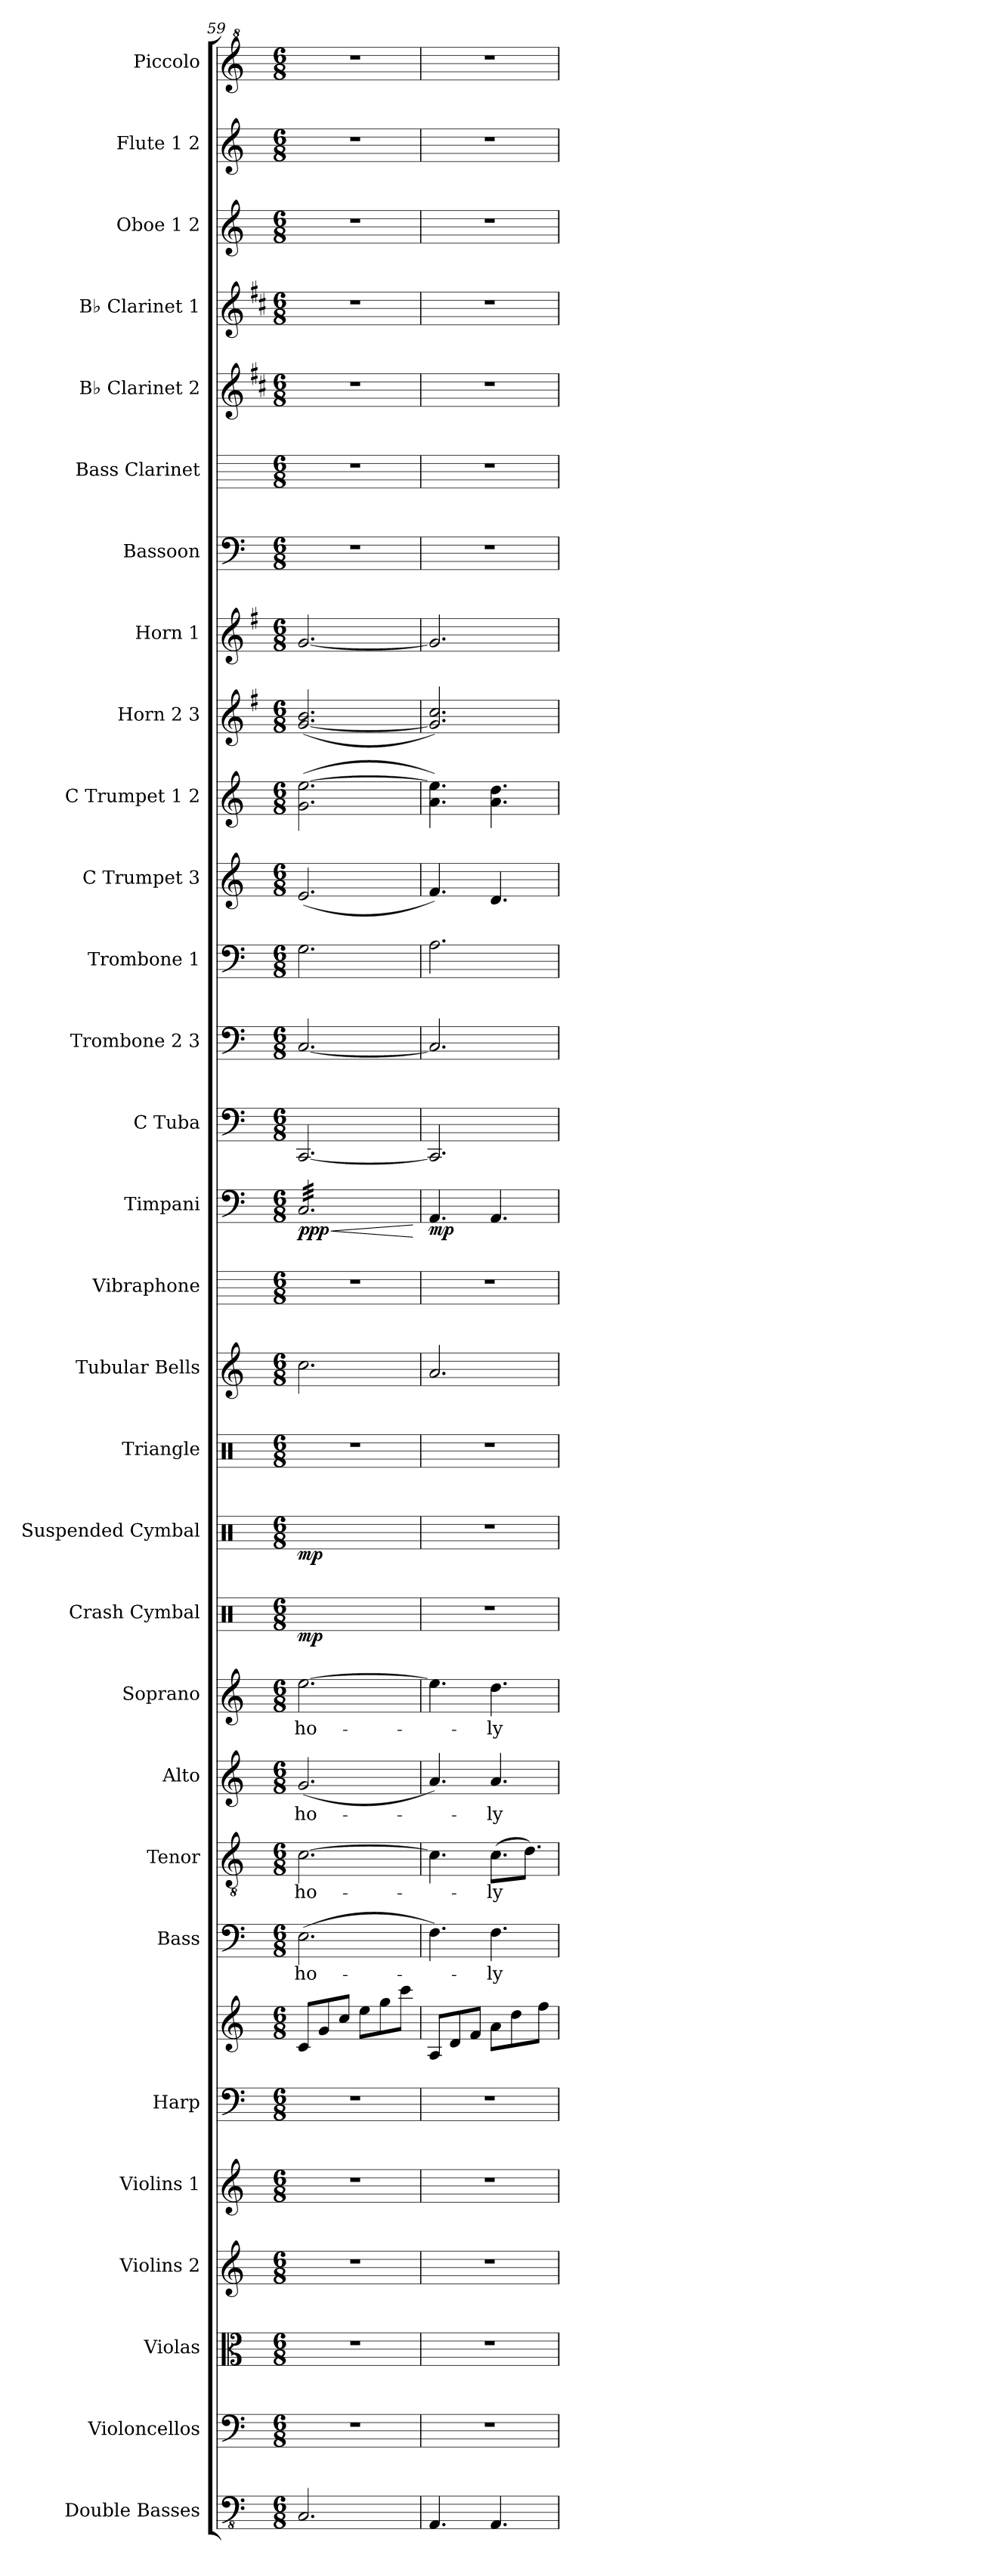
**kern	**kern	**kern	**kern	**kern	**kern	**kern	**kern	**text	**kern	**text	**kern	**text	**kern	**text	**kern	**dynam	**kern	**dynam	**kern	**kern	**kern	**kern	**dynam	**kern	**kern	**kern	**kern	**kern	**kern	**kern	**kern	**kern	**kern	**kern	**kern	**kern	**kern
*part30	*part29	*part28	*part27	*part26	*part25	*part25	*part24	*part24	*part23	*part23	*part22	*part22	*part21	*part21	*part20	*part20	*part19	*part19	*part18	*part17	*part16	*part15	*part15	*part14	*part13	*part12	*part11	*part10	*part9	*part8	*part7	*part6	*part5	*part4	*part3	*part2	*part1
*staff31	*staff30	*staff29	*staff28	*staff27	*staff26	*staff25	*staff24	*staff24	*staff23	*staff23	*staff22	*staff22	*staff21	*staff21	*staff20	*staff20	*staff19	*staff19	*staff18	*staff17	*staff16	*staff15	*staff15	*staff14	*staff13	*staff12	*staff11	*staff10	*staff9	*staff8	*staff7	*staff6	*staff5	*staff4	*staff3	*staff2	*staff1
*I"Double Basses	*I"Violoncellos	*I"Violas	*I"Violins 2	*I"Violins 1	*I"Harp	*	*I"Bass	*	*I"Tenor	*	*I"Alto	*	*I"Soprano	*	*I"Crash Cymbal	*	*I"Suspended Cymbal	*	*I"Triangle	*I"Tubular Bells	*I"Vibraphone	*I"Timpani	*	*I"C Tuba	*I"Trombone 2 3	*I"Trombone 1	*I"C Trumpet 3	*I"C Trumpet 1 2	*I"Horn 2 3	*I"Horn 1	*I"Bassoon	*I"Bass Clarinet	*I"B♭ Clarinet 2	*I"B♭ Clarinet 1	*I"Oboe 1 2	*I"Flute 1 2	*I"Piccolo
*I'Dbs.	*I'Vlcs.	*I'Vlas.	*I'Vlns. 2	*I'Vlns. 1	*I'Hrp.	*	*I'B.	*	*I'T.	*	*I'A.	*	*I'S.	*	*I'Cr. Cym.	*	*I'Susp. Cym.	*	*I'Trgl.	*I'Tu. Be.	*I'Vib.	*I'Timp.	*	*I'C Tu.	*I'Trb. 2 3	*I'Trb. 1	*I'C Tpt. 3	*I'C Tpt. 1 2	*I'Hn. 2 3	*I'Hn. 1	*I'Bsn.	*I'B. Cl.	*I'B♭ Cl. 2	*I'B♭ Cl. 1	*I'Ob. 1 2	*I'Fl. 1 2	*I'Picc.
*clefFv4	*clefF4	*clefC3	*clefG2	*clefG2	*clefF4	*clefG2	*clefF4	*	*clefGv2	*	*clefG2	*	*clefG2	*	*clefX	*	*clefX	*	*clefX	*clefG2	*	*clefF4	*	*clefF4	*clefF4	*clefF4	*clefG2	*clefG2	*clefG2	*clefG2	*clefF4	*	*clefG2	*clefG2	*clefG2	*clefG2	*clefG^2
*	*	*	*	*	*	*	*	*	*	*	*	*	*	*	*	*	*	*	*	*	*	*	*	*	*	*	*	*	*ITrd4c7	*ITrd4c7	*	*ITrd8c14	*ITrd1c2	*ITrd1c2	*	*	*ITrd-7c-12
*k[]	*k[]	*k[]	*k[]	*k[]	*k[]	*k[]	*k[]	*	*k[]	*	*k[]	*	*k[]	*	*k[]	*	*k[]	*	*k[]	*k[]	*k[]	*k[]	*	*k[]	*k[]	*k[]	*k[]	*k[]	*k[]	*k[]	*k[]	*k[]	*k[]	*k[]	*k[]	*k[]	*k[]
*C:	*C:	*C:	*C:	*C:	*C:	*C:	*C:	*	*C:	*	*C:	*	*C:	*	*C:	*	*C:	*	*C:	*C:	*C:	*C:	*	*C:	*C:	*C:	*C:	*C:	*C:	*C:	*C:	*C:	*C:	*C:	*C:	*C:	*C:
*M6/8	*M6/8	*M6/8	*M6/8	*M6/8	*M6/8	*M6/8	*M6/8	*	*M6/8	*	*M6/8	*	*M6/8	*	*M6/8	*	*M6/8	*	*M6/8	*M6/8	*M6/8	*M6/8	*	*M6/8	*M6/8	*M6/8	*M6/8	*M6/8	*M6/8	*M6/8	*M6/8	*M6/8	*M6/8	*M6/8	*M6/8	*M6/8	*M6/8
=59	=59	=59	=59	=59	=59	=59	=59	=59	=59	=59	=59	=59	=59	=59	=59	=59	=59	=59	=59	=59	=59	=59	=59	=59	=59	=59	=59	=59	=59	=59	=59	=59	=59	=59	=59	=59	=59
!	!	!	!	!	!	!	!	!	!	!	!	!	!	!	!	!LO:DY:b	!	!LO:DY:b	!	!	!	!	!LO:HP:b	!	!	!	!	!	!	!	!	!	!	!	!	!	!
!	!	!	!	!	!	!	!	!	!	!	!	!	!	!	!	!	!	!	!	!	!	!	!LO:DY:n=1:b	!	!	!	!	!	!	!	!	!	!	!	!	!	!
*	*	*	*	*	*	*	*	*	*	*	*	*	*	*	*	*	*	*	*	*	*	*tremolo	*	*	*	*	*	*	*	*	*	*	*	*	*	*	*
2.CC/	2.r	2.r	2.r	2.r	2.r	8c/L	(2.E\	ho-	[2.c\	ho-	(2.g/	ho-	[2.ee\	ho-	2.R/	mp	2.R/	mp	2.r	2.cc\	2.r	32C/LLL	< ppp	[2.CC/	[2.C/	2.G\	(2.e/	(2.g\ [2.ee\	([2.c/ 2.e/	[2.c/	2.r	2.r	2.r	2.r	2.r	2.r	2.r
.	.	.	.	.	.	.	.	.	.	.	.	.	.	.	.	.	.	.	.	.	.	32C/	.	.	.	.	.	.	.	.	.	.	.	.	.	.	.
.	.	.	.	.	.	.	.	.	.	.	.	.	.	.	.	.	.	.	.	.	.	32C/	.	.	.	.	.	.	.	.	.	.	.	.	.	.	.
.	.	.	.	.	.	.	.	.	.	.	.	.	.	.	.	.	.	.	.	.	.	32C/	.	.	.	.	.	.	.	.	.	.	.	.	.	.	.
.	.	.	.	.	.	8g/	.	.	.	.	.	.	.	.	.	.	.	.	.	.	.	32C/	.	.	.	.	.	.	.	.	.	.	.	.	.	.	.
.	.	.	.	.	.	.	.	.	.	.	.	.	.	.	.	.	.	.	.	.	.	32C/	.	.	.	.	.	.	.	.	.	.	.	.	.	.	.
.	.	.	.	.	.	.	.	.	.	.	.	.	.	.	.	.	.	.	.	.	.	32C/	.	.	.	.	.	.	.	.	.	.	.	.	.	.	.
.	.	.	.	.	.	.	.	.	.	.	.	.	.	.	.	.	.	.	.	.	.	32C/	.	.	.	.	.	.	.	.	.	.	.	.	.	.	.
.	.	.	.	.	.	8cc/J	.	.	.	.	.	.	.	.	.	.	.	.	.	.	.	32C/	.	.	.	.	.	.	.	.	.	.	.	.	.	.	.
.	.	.	.	.	.	.	.	.	.	.	.	.	.	.	.	.	.	.	.	.	.	32C/	.	.	.	.	.	.	.	.	.	.	.	.	.	.	.
.	.	.	.	.	.	.	.	.	.	.	.	.	.	.	.	.	.	.	.	.	.	32C/	.	.	.	.	.	.	.	.	.	.	.	.	.	.	.
.	.	.	.	.	.	.	.	.	.	.	.	.	.	.	.	.	.	.	.	.	.	32C/	.	.	.	.	.	.	.	.	.	.	.	.	.	.	.
.	.	.	.	.	.	8ee\L	.	.	.	.	.	.	.	.	.	.	.	.	.	.	.	32C/	.	.	.	.	.	.	.	.	.	.	.	.	.	.	.
.	.	.	.	.	.	.	.	.	.	.	.	.	.	.	.	.	.	.	.	.	.	32C/	.	.	.	.	.	.	.	.	.	.	.	.	.	.	.
.	.	.	.	.	.	.	.	.	.	.	.	.	.	.	.	.	.	.	.	.	.	32C/	.	.	.	.	.	.	.	.	.	.	.	.	.	.	.
.	.	.	.	.	.	.	.	.	.	.	.	.	.	.	.	.	.	.	.	.	.	32C/	.	.	.	.	.	.	.	.	.	.	.	.	.	.	.
.	.	.	.	.	.	8gg\	.	.	.	.	.	.	.	.	.	.	.	.	.	.	.	32C/	.	.	.	.	.	.	.	.	.	.	.	.	.	.	.
.	.	.	.	.	.	.	.	.	.	.	.	.	.	.	.	.	.	.	.	.	.	32C/	.	.	.	.	.	.	.	.	.	.	.	.	.	.	.
.	.	.	.	.	.	.	.	.	.	.	.	.	.	.	.	.	.	.	.	.	.	32C/	.	.	.	.	.	.	.	.	.	.	.	.	.	.	.
.	.	.	.	.	.	.	.	.	.	.	.	.	.	.	.	.	.	.	.	.	.	32C/	.	.	.	.	.	.	.	.	.	.	.	.	.	.	.
.	.	.	.	.	.	8ccc\J	.	.	.	.	.	.	.	.	.	.	.	.	.	.	.	32C/	.	.	.	.	.	.	.	.	.	.	.	.	.	.	.
.	.	.	.	.	.	.	.	.	.	.	.	.	.	.	.	.	.	.	.	.	.	32C/	.	.	.	.	.	.	.	.	.	.	.	.	.	.	.
.	.	.	.	.	.	.	.	.	.	.	.	.	.	.	.	.	.	.	.	.	.	32C/	.	.	.	.	.	.	.	.	.	.	.	.	.	.	.
.	.	.	.	.	.	.	.	.	.	.	.	.	.	.	.	.	.	.	.	.	.	32C/JJJ	.	.	.	.	.	.	.	.	.	.	.	.	.	.	.
*	*	*	*	*	*	*	*	*	*	*	*	*	*	*	*	*	*	*	*	*	*	*Xtremolo	*	*	*	*	*	*	*	*	*	*	*	*	*	*	*
.	.	.	.	.	.	.	.	.	.	.	.	.	.	.	.	.	.	.	.	.	.	.	[	.	.	.	.	.	.	.	.	.	.	.	.	.	.
=60	=60	=60	=60	=60	=60	=60	=60	=60	=60	=60	=60	=60	=60	=60	=60	=60	=60	=60	=60	=60	=60	=60	=60	=60	=60	=60	=60	=60	=60	=60	=60	=60	=60	=60	=60	=60	=60
!	!	!	!	!	!	!	!	!	!	!	!	!	!	!	!	!	!	!	!	!	!	!	!LO:DY:b	!	!	!	!	!	!	!	!	!	!	!	!	!	!
4.AAA/	2.r	2.r	2.r	2.r	2.r	8A/L	4.F\)	.	4.c\]	.	4.a/)	.	4.ee\]	.	2.r	.	2.r	.	2.r	2.a/	2.r	4.AA/	mp	2.CC/]	2.C/]	2.A\	4.f/)	4.a\ 4.ee\])	2.c/] 2.f/)	2.c/]	2.r	2.r	2.r	2.r	2.r	2.r	2.r
.	.	.	.	.	.	8d/	.	.	.	.	.	.	.	.	.	.	.	.	.	.	.	.	.	.	.	.	.	.	.	.	.	.	.	.	.	.	.
.	.	.	.	.	.	8f/J	.	.	.	.	.	.	.	.	.	.	.	.	.	.	.	.	.	.	.	.	.	.	.	.	.	.	.	.	.	.	.
4.AAA/	.	.	.	.	.	8a\L	4.F\	-ly	(8.c\L	-ly	4.a/	-ly	4.dd\	-ly	.	.	.	.	.	.	.	4.AA/	.	.	.	.	4.d/	4.a\ 4.dd\	.	.	.	.	.	.	.	.	.
.	.	.	.	.	.	8dd\	.	.	.	.	.	.	.	.	.	.	.	.	.	.	.	.	.	.	.	.	.	.	.	.	.	.	.	.	.	.	.
.	.	.	.	.	.	.	.	.	8.d\J)	.	.	.	.	.	.	.	.	.	.	.	.	.	.	.	.	.	.	.	.	.	.	.	.	.	.	.	.
.	.	.	.	.	.	8ff\J	.	.	.	.	.	.	.	.	.	.	.	.	.	.	.	.	.	.	.	.	.	.	.	.	.	.	.	.	.	.	.
=	=	=	=	=	=	=	=	=	=	=	=	=	=	=	=	=	=	=	=	=	=	=	=	=	=	=	=	=	=	=	=	=	=	=	=	=	=
*-	*-	*-	*-	*-	*-	*-	*-	*-	*-	*-	*-	*-	*-	*-	*-	*-	*-	*-	*-	*-	*-	*-	*-	*-	*-	*-	*-	*-	*-	*-	*-	*-	*-	*-	*-	*-	*-
